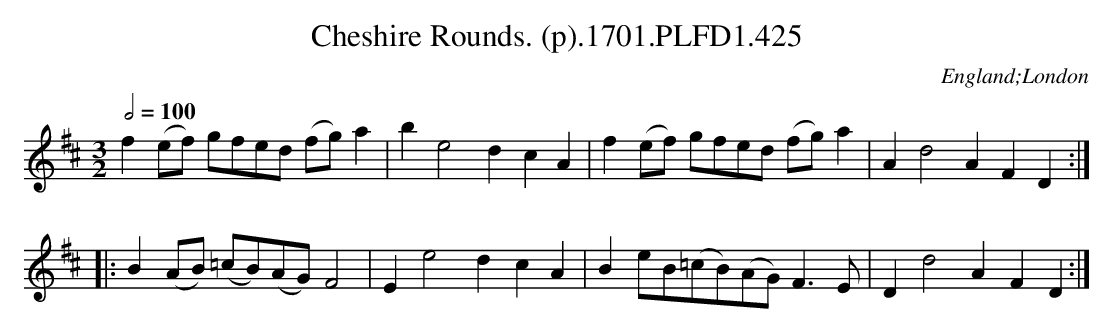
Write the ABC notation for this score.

X:1
T:Cheshire Rounds. (p).1701.PLFD1.425
M:3/2
L:1/8
Q:1/2=100
O:England;London
K:D
f2(ef) gfed (fg)a2|b2e4d2c2A2|f2(ef) gfed (fg)a2|A2d4A2F2D2:|
|:B2(AB) (=cB)(AG)F4|E2e4d2c2A2|B2eB(=cB)(AG)F3E|D2d4A2F2D2:|
